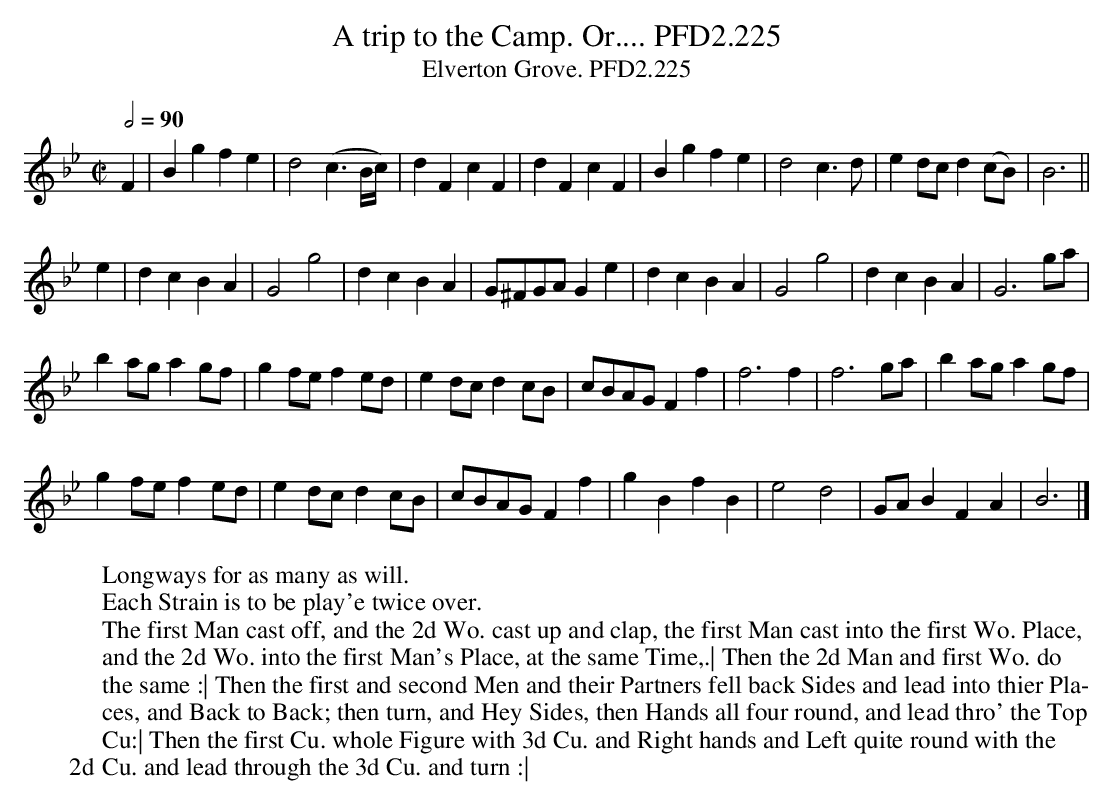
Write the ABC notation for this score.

X:1
T:trip to the Camp. Or.... PFD2.225, A
T:Elverton Grove. PFD2.225
M:C|
L:1/4
Q:1/2=90
K:Bb
F|Bgfe|d2(c3/2B//c//)|dFcF|dFcF|Bgfe|d2c>d|ed/c/d(c/B/)|B3||
e|dcBA|G2g2|dcBA|G/^F/G/A/Ge|dcBA|G2g2|dcBA|G3g/a/|
ba/g/ag/f/|gf/e/fe/d/|ed/c/dc/B/|c/B/A/G/Ff|f3f|f3g/a/|ba/g/ag/f/|
gf/e/fe/d/|ed/c/dc/B/|c/B/A/G/Ff|gBfB|e2d2|G/A/BFA|B3|]
W:Longways for as many as will.
W:Each Strain is to be play'e twice over.
W:The first Man cast off, and the 2d Wo. cast up and clap, the first Man cast into the first Wo. Place,
W:and the 2d Wo. into the first Man's Place, at the same Time,.| Then the 2d Man and first Wo. do
W:the same :| Then the first and second Men and their Partners fell back Sides and lead into thier Pla-
W:ces, and Back to Back; then turn, and Hey Sides, then Hands all four round, and lead thro' the Top
W:Cu:| Then the first Cu. whole Figure with 3d Cu. and Right hands and Left quite round with the
W:2d Cu. and lead through the 3d Cu. and turn :|
